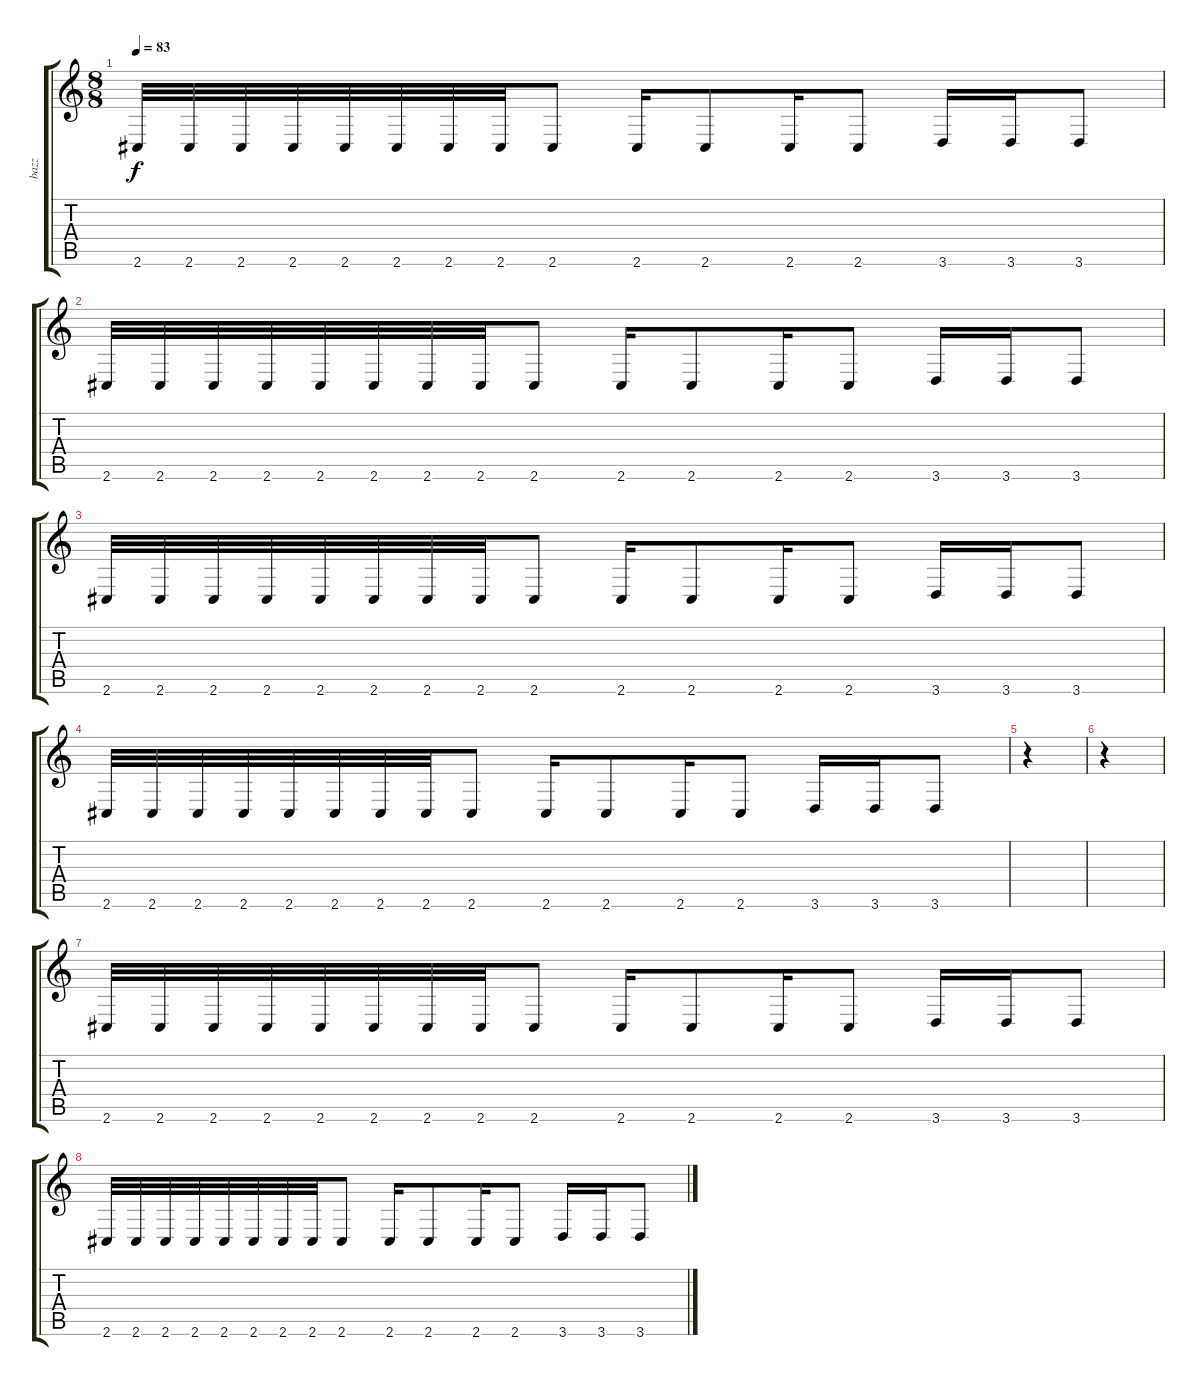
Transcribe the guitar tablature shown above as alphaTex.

\track ("bazz" "bazz") {instrument electricbasspick}
\staff {score tabs}
\tuning (B3 Gb3 D3 A2 E2 B1) {hide}
\ts (8 8)
\tempo 83
\clef g2
\ks c
2.6.32{dy f} 2.6.32 2.6.32 2.6.32 2.6.32 2.6.32 2.6.32 2.6.32 2.6.8 2.6.16 2.6.8 2.6.16 2.6.8 3.6.16 3.6.16 3.6.8 |
2.6.32 2.6.32 2.6.32 2.6.32 2.6.32 2.6.32 2.6.32 2.6.32 2.6.8 2.6.16 2.6.8 2.6.16 2.6.8 3.6.16 3.6.16 3.6.8 |
2.6.32 2.6.32 2.6.32 2.6.32 2.6.32 2.6.32 2.6.32 2.6.32 2.6.8 2.6.16 2.6.8 2.6.16 2.6.8 3.6.16 3.6.16 3.6.8 |
2.6.32 2.6.32 2.6.32 2.6.32 2.6.32 2.6.32 2.6.32 2.6.32 2.6.8 2.6.16 2.6.8 2.6.16 2.6.8 3.6.16 3.6.16 3.6.8 |
r.4 |
r.4 |
2.6.32 2.6.32 2.6.32 2.6.32 2.6.32 2.6.32 2.6.32 2.6.32 2.6.8 2.6.16 2.6.8 2.6.16 2.6.8 3.6.16 3.6.16 3.6.8 |
2.6.32 2.6.32 2.6.32 2.6.32 2.6.32 2.6.32 2.6.32 2.6.32 2.6.8 2.6.16 2.6.8 2.6.16 2.6.8 3.6.16 3.6.16 3.6.8
